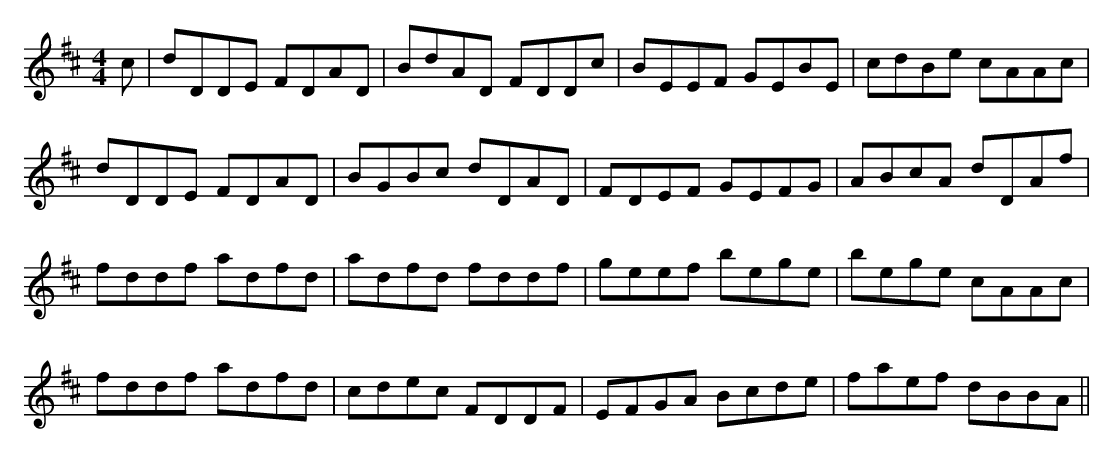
X:1
M:4/4
K:D
c|dDDE FDAD|BdAD FDDc|BEEF GEBE|cdBe cAAc|
dDDE FDAD|BGBc dDAD|FDEF GEFG|ABcA dDAf|
fddf adfd|adfd fddf|geef bege|bege cAAc|
fddf adfd|cdec FDDF|EFGA Bcde|faef dBBA||
